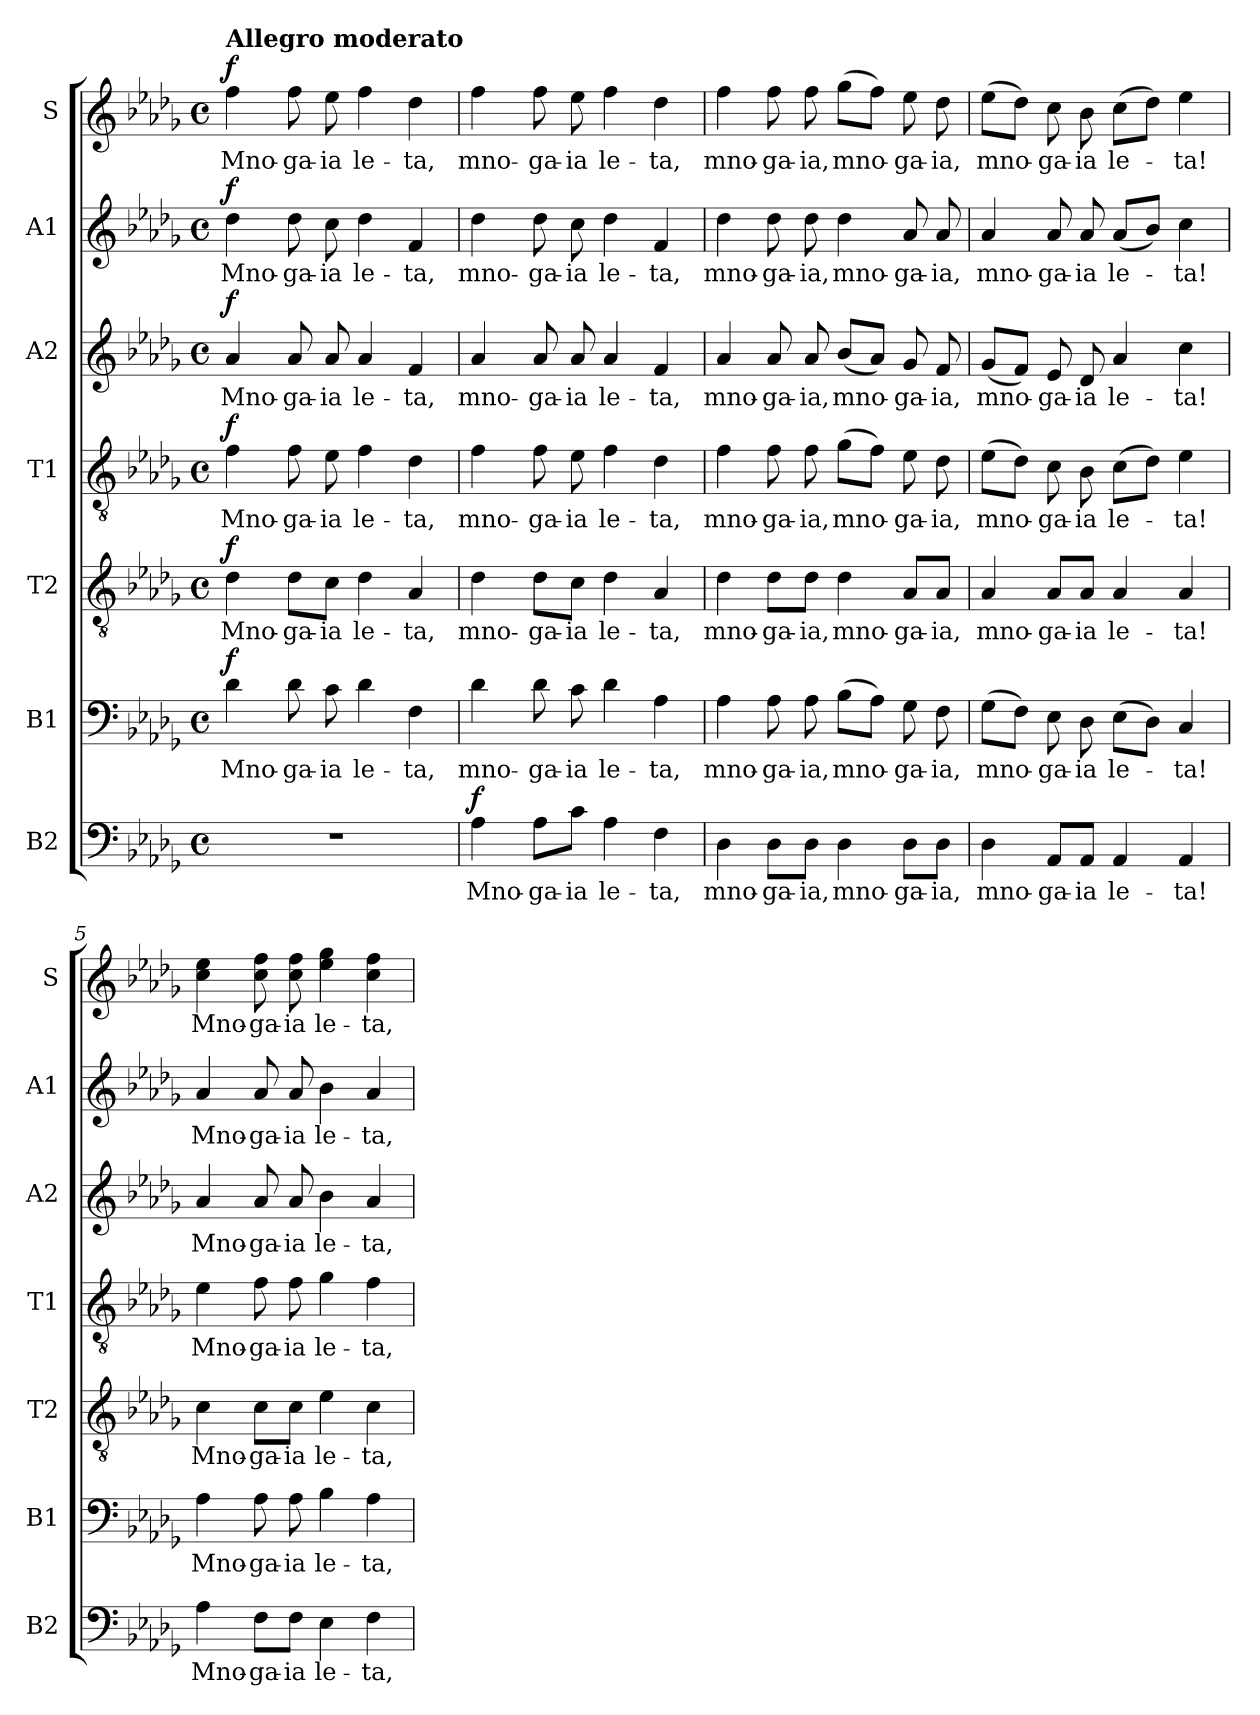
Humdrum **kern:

**kern	**text	**dynam	**kern	**text	**dynam	**kern	**text	**dynam	**kern	**text	**dynam	**kern	**text	**dynam	**kern	**text	**dynam	**kern	**text	**dynam
*part7	*part7	*part7	*part6	*part6	*part6	*part5	*part5	*part5	*part4	*part4	*part4	*part3	*part3	*part3	*part2	*part2	*part2	*part1	*part1	*part1
*staff7	*staff7	*staff7	*staff6	*staff6	*staff6	*staff5	*staff5	*staff5	*staff4	*staff4	*staff4	*staff3	*staff3	*staff3	*staff2	*staff2	*staff2	*staff1	*staff1	*staff1
*I"B2	*	*	*I"B1	*	*	*I"T2	*	*	*I"T1	*	*	*I"A2	*	*	*I"A1	*	*	*I"S	*	*
*I'B2	*	*	*I'B1	*	*	*I'T2	*	*	*I'T1	*	*	*I'A2	*	*	*I'A1	*	*	*I'S	*	*
*clefF4	*	*	*clefF4	*	*	*clefGv2	*	*	*clefGv2	*	*	*clefG2	*	*	*clefG2	*	*	*clefG2	*	*
*k[b-e-a-d-g-]	*	*	*k[b-e-a-d-g-]	*	*	*k[b-e-a-d-g-]	*	*	*k[b-e-a-d-g-]	*	*	*k[b-e-a-d-g-]	*	*	*k[b-e-a-d-g-]	*	*	*k[b-e-a-d-g-]	*	*
*M4/4	*	*	*M4/4	*	*	*M4/4	*	*	*M4/4	*	*	*M4/4	*	*	*M4/4	*	*	*M4/4	*	*
*met(c)	*	*	*met(c)	*	*	*met(c)	*	*	*met(c)	*	*	*met(c)	*	*	*met(c)	*	*	*met(c)	*	*
=1	=1	=1	=1	=1	=1	=1	=1	=1	=1	=1	=1	=1	=1	=1	=1	=1	=1	=1	=1	=1
!	!	!	!	!	!	!	!	!	!	!	!	!	!	!	!	!	!	!LO:TX:a:B:t=Allegro moderato	!	!
!	!	!	!	!LO:LY:b	!LO:DY:a	!	!LO:LY:b	!LO:DY:a	!	!LO:LY:b	!LO:DY:a	!	!LO:LY:b	!LO:DY:a	!	!LO:LY:b	!LO:DY:a	!	!LO:LY:b	!LO:DY:a
1r	.	.	4d-\	Mno-	f	4d-\	Mno-	f	4f\	Mno-	f	4a-/	Mno-	f	4dd-\	Mno-	f	4ff\	Mno-	f
!	!	!	!	!LO:LY:b	!	!	!LO:LY:b	!	!	!LO:LY:b	!	!	!LO:LY:b	!	!	!LO:LY:b	!	!	!LO:LY:b	!
.	.	.	8d-\	-ga-	.	8d-\L	-ga-	.	8f\	-ga-	.	8a-/	-ga-	.	8dd-\	-ga-	.	8ff\	-ga-	.
!	!	!	!	!LO:LY:b	!	!	!LO:LY:b	!	!	!LO:LY:b	!	!	!LO:LY:b	!	!	!LO:LY:b	!	!	!LO:LY:b	!
.	.	.	8c\	-ia	.	8c\J	-ia	.	8e-\	-ia	.	8a-/	-ia	.	8cc\	-ia	.	8ee-\	-ia	.
!	!	!	!	!LO:LY:b	!	!	!LO:LY:b	!	!	!LO:LY:b	!	!	!LO:LY:b	!	!	!LO:LY:b	!	!	!LO:LY:b	!
.	.	.	4d-\	le-	.	4d-\	le-	.	4f\	le-	.	4a-/	le-	.	4dd-\	le-	.	4ff\	le-	.
!	!	!	!	!LO:LY:b	!	!	!LO:LY:b	!	!	!LO:LY:b	!	!	!LO:LY:b	!	!	!LO:LY:b	!	!	!LO:LY:b	!
.	.	.	4F\	-ta,	.	4A-/	-ta,	.	4d-\	-ta,	.	4f/	-ta,	.	4f/	-ta,	.	4dd-\	-ta,	.
=2	=2	=2	=2	=2	=2	=2	=2	=2	=2	=2	=2	=2	=2	=2	=2	=2	=2	=2	=2	=2
!	!LO:LY:b	!LO:DY:a	!	!LO:LY:b	!	!	!LO:LY:b	!	!	!LO:LY:b	!	!	!LO:LY:b	!	!	!LO:LY:b	!	!	!LO:LY:b	!
4A-\	Mno-	f	4d-\	mno-	.	4d-\	mno-	.	4f\	mno-	.	4a-/	mno-	.	4dd-\	mno-	.	4ff\	mno-	.
!	!LO:LY:b	!	!	!LO:LY:b	!	!	!LO:LY:b	!	!	!LO:LY:b	!	!	!LO:LY:b	!	!	!LO:LY:b	!	!	!LO:LY:b	!
8A-\L	-ga-	.	8d-\	-ga-	.	8d-\L	-ga-	.	8f\	-ga-	.	8a-/	-ga-	.	8dd-\	-ga-	.	8ff\	-ga-	.
!	!LO:LY:b	!	!	!LO:LY:b	!	!	!LO:LY:b	!	!	!LO:LY:b	!	!	!LO:LY:b	!	!	!LO:LY:b	!	!	!LO:LY:b	!
8c\J	-ia	.	8c\	-ia	.	8c\J	-ia	.	8e-\	-ia	.	8a-/	-ia	.	8cc\	-ia	.	8ee-\	-ia	.
!	!LO:LY:b	!	!	!LO:LY:b	!	!	!LO:LY:b	!	!	!LO:LY:b	!	!	!LO:LY:b	!	!	!LO:LY:b	!	!	!LO:LY:b	!
4A-\	le-	.	4d-\	le-	.	4d-\	le-	.	4f\	le-	.	4a-/	le-	.	4dd-\	le-	.	4ff\	le-	.
!	!LO:LY:b	!	!	!LO:LY:b	!	!	!LO:LY:b	!	!	!LO:LY:b	!	!	!LO:LY:b	!	!	!LO:LY:b	!	!	!LO:LY:b	!
4F\	-ta,	.	4A-\	-ta,	.	4A-/	-ta,	.	4d-\	-ta,	.	4f/	-ta,	.	4f/	-ta,	.	4dd-\	-ta,	.
=3	=3	=3	=3	=3	=3	=3	=3	=3	=3	=3	=3	=3	=3	=3	=3	=3	=3	=3	=3	=3
!	!LO:LY:b	!	!	!LO:LY:b	!	!	!LO:LY:b	!	!	!LO:LY:b	!	!	!LO:LY:b	!	!	!LO:LY:b	!	!	!LO:LY:b	!
4D-\	mno-	.	4A-\	mno-	.	4d-\	mno-	.	4f\	mno-	.	4a-/	mno-	.	4dd-\	mno-	.	4ff\	mno-	.
!	!LO:LY:b	!	!	!LO:LY:b	!	!	!LO:LY:b	!	!	!LO:LY:b	!	!	!LO:LY:b	!	!	!LO:LY:b	!	!	!LO:LY:b	!
8D-\L	-ga-	.	8A-\	-ga-	.	8d-\L	-ga-	.	8f\	-ga-	.	8a-/	-ga-	.	8dd-\	-ga-	.	8ff\	-ga-	.
!	!LO:LY:b	!	!	!LO:LY:b	!	!	!LO:LY:b	!	!	!LO:LY:b	!	!	!LO:LY:b	!	!	!LO:LY:b	!	!	!LO:LY:b	!
8D-\J	-ia,	.	8A-\	-ia,	.	8d-\J	-ia,	.	8f\	-ia,	.	8a-/	-ia,	.	8dd-\	-ia,	.	8ff\	-ia,	.
!	!LO:LY:b	!	!	!LO:LY:b	!	!	!LO:LY:b	!	!	!LO:LY:b	!	!	!LO:LY:b	!	!	!LO:LY:b	!	!	!LO:LY:b	!
4D-\	mno-	.	(>8B-\L	mno-	.	4d-\	mno-	.	(>8g-\L	mno-	.	(<8b-/L	mno-	.	4dd-\	mno-	.	(>8gg-\L	mno-	.
.	.	.	8A-\J)	.	.	.	.	.	8f\J)	.	.	8a-/J)	.	.	.	.	.	8ff\J)	.	.
!	!LO:LY:b	!	!	!LO:LY:b	!	!	!LO:LY:b	!	!	!LO:LY:b	!	!	!LO:LY:b	!	!	!LO:LY:b	!	!	!LO:LY:b	!
8D-\L	-ga-	.	8G-\	-ga-	.	8A-/L	-ga-	.	8e-\	-ga-	.	8g-/	-ga-	.	8a-/	-ga-	.	8ee-\	-ga-	.
!	!LO:LY:b	!	!	!LO:LY:b	!	!	!LO:LY:b	!	!	!LO:LY:b	!	!	!LO:LY:b	!	!	!LO:LY:b	!	!	!LO:LY:b	!
8D-\J	-ia,	.	8F\	-ia,	.	8A-/J	-ia,	.	8d-\	-ia,	.	8f/	-ia,	.	8a-/	-ia,	.	8dd-\	-ia,	.
=4	=4	=4	=4	=4	=4	=4	=4	=4	=4	=4	=4	=4	=4	=4	=4	=4	=4	=4	=4	=4
!	!LO:LY:b	!	!	!LO:LY:b	!	!	!LO:LY:b	!	!	!LO:LY:b	!	!	!LO:LY:b	!	!	!LO:LY:b	!	!	!LO:LY:b	!
4D-\	mno-	.	(>8G-\L	mno-	.	4A-/	mno-	.	(>8e-\L	mno-	.	(<8g-/L	mno-	.	4a-/	mno-	.	(>8ee-\L	mno-	.
.	.	.	8F\J)	.	.	.	.	.	8d-\J)	.	.	8f/J)	.	.	.	.	.	8dd-\J)	.	.
!	!LO:LY:b	!	!	!LO:LY:b	!	!	!LO:LY:b	!	!	!LO:LY:b	!	!	!LO:LY:b	!	!	!LO:LY:b	!	!	!LO:LY:b	!
8AA-/L	-ga-	.	8E-\	-ga-	.	8A-/L	ga-	.	8c\	-ga-	.	8e-/	-ga-	.	8a-/	-ga-	.	8cc\	-ga-	.
!	!LO:LY:b	!	!	!LO:LY:b	!	!	!LO:LY:b	!	!	!LO:LY:b	!	!	!LO:LY:b	!	!	!LO:LY:b	!	!	!LO:LY:b	!
8AA-/J	-ia	.	8D-\	-ia	.	8A-/J	-ia	.	8B-\	-ia	.	8d-/	-ia	.	8a-/	-ia	.	8b-\	-ia	.
!	!LO:LY:b	!	!	!LO:LY:b	!	!	!LO:LY:b	!	!	!LO:LY:b	!	!	!LO:LY:b	!	!	!LO:LY:b	!	!	!LO:LY:b	!
4AA-/	le-	.	(>8E-\L	le-	.	4A-/	le-	.	(>8c\L	le-	.	4a-/	le-	.	(<8a-/L	le-	.	(>8cc\L	le-	.
.	.	.	8D-\J)	.	.	.	.	.	8d-\J)	.	.	.	.	.	8b-/J)	.	.	8dd-\J)	.	.
!	!LO:LY:b	!	!	!LO:LY:b	!	!	!LO:LY:b	!	!	!LO:LY:b	!	!	!LO:LY:b	!	!	!LO:LY:b	!	!	!LO:LY:b	!
4AA-/	-ta!	.	4C/	-ta!	.	4A-/	-ta!	.	4e-\	-ta!	.	4cc\	-ta!	.	4cc\	-ta!	.	4ee-\	-ta!	.
!!LO:PB:g=z
=5	=5	=5	=5	=5	=5	=5	=5	=5	=5	=5	=5	=5	=5	=5	=5	=5	=5	=5	=5	=5
!	!LO:LY:b	!	!	!LO:LY:b	!	!	!LO:LY:b	!	!	!LO:LY:b	!	!	!LO:LY:b	!	!	!LO:LY:b	!	!	!LO:LY:b	!
4A-\	Mno-	.	4A-\	Mno-	.	4c\	Mno-	.	4e-\	Mno-	.	4a-/	Mno-	.	4a-/	Mno-	.	4cc\ 4ee-\	Mno-	.
!	!LO:LY:b	!	!	!LO:LY:b	!	!	!LO:LY:b	!	!	!LO:LY:b	!	!	!LO:LY:b	!	!	!LO:LY:b	!	!	!LO:LY:b	!
8F\L	-ga-	.	8A-\	-ga-	.	8c\L	-ga-	.	8f\	-ga-	.	8a-/	-ga-	.	8a-/	-ga-	.	8cc\ 8ff\	-ga-	.
!	!LO:LY:b	!	!	!LO:LY:b	!	!	!LO:LY:b	!	!	!LO:LY:b	!	!	!LO:LY:b	!	!	!LO:LY:b	!	!	!LO:LY:b	!
8F\J	-ia	.	8A-\	-ia	.	8c\J	-ia	.	8f\	-ia	.	8a-/	-ia	.	8a-/	-ia	.	8cc\ 8ff\	-ia	.
!	!LO:LY:b	!	!	!LO:LY:b	!	!	!LO:LY:b	!	!	!LO:LY:b	!	!	!LO:LY:b	!	!	!LO:LY:b	!	!	!LO:LY:b	!
4E-\	le-	.	4B-\	le-	.	4e-\	le-	.	4g-\	le-	.	4b-\	le-	.	4b-\	le-	.	4ee-\ 4gg-\	le-	.
!	!LO:LY:b	!	!	!LO:LY:b	!	!	!LO:LY:b	!	!	!LO:LY:b	!	!	!LO:LY:b	!	!	!LO:LY:b	!	!	!LO:LY:b	!
4F\	-ta,	.	4A-\	-ta,	.	4c\	-ta,	.	4f\	-ta,	.	4a-/	-ta,	.	4a-/	-ta,	.	4cc\ 4ff\	-ta,	.
=	=	=	=	=	=	=	=	=	=	=	=	=	=	=	=	=	=	=	=	=
*-	*-	*-	*-	*-	*-	*-	*-	*-	*-	*-	*-	*-	*-	*-	*-	*-	*-	*-	*-	*-
